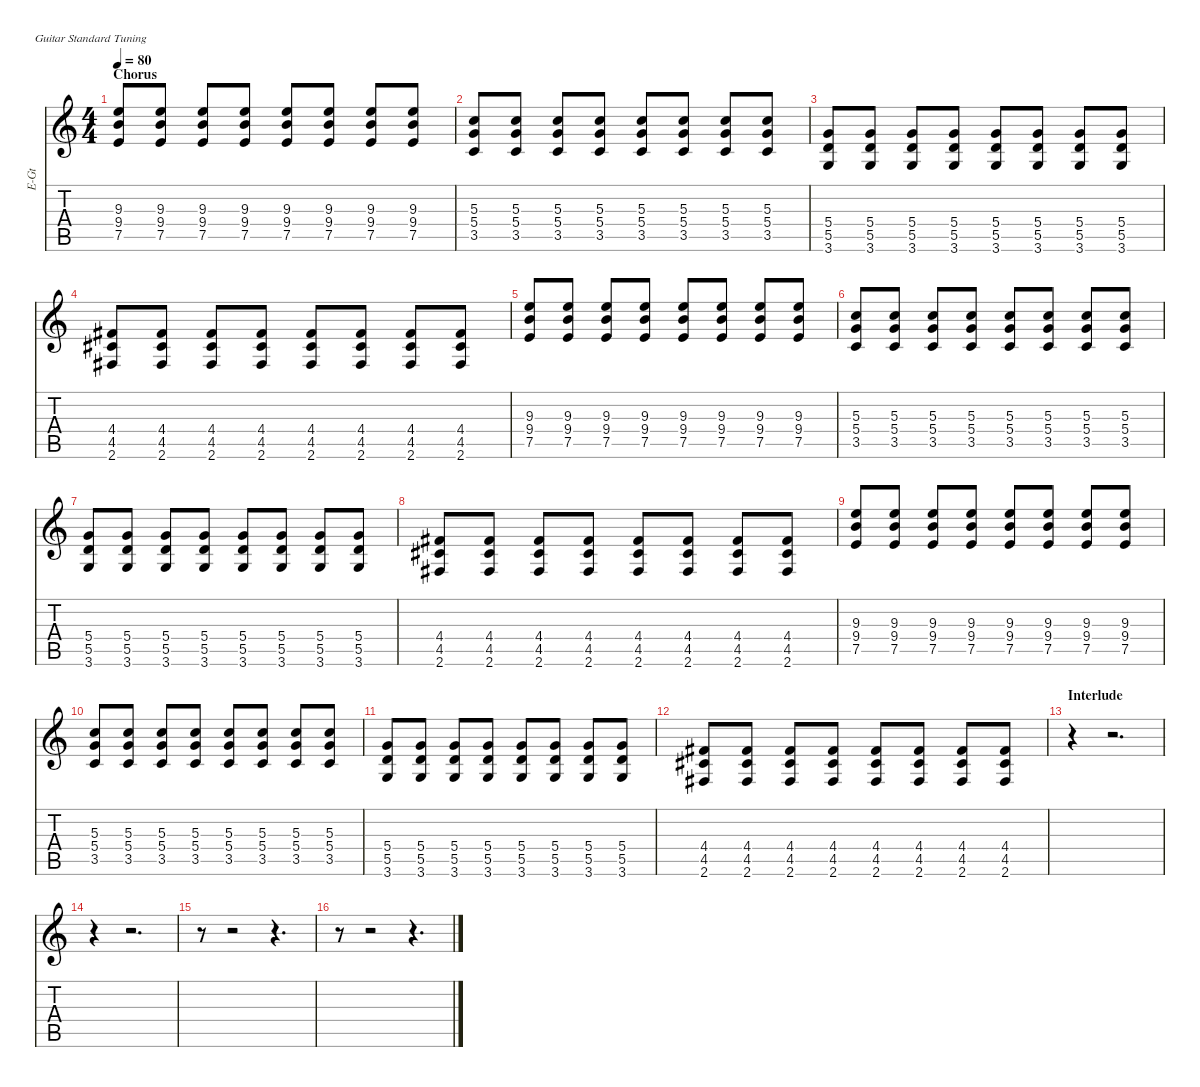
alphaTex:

\hideDynamics
\bracketExtendMode nobrackets
\otherSystemsTrackNameOrientation horizontal
\track ("Guitar1" "E-Gt") {instrument distortionguitar}
\staff {score tabs}
\tuning (E4 B3 G3 D3 A2 E2)
\ts (4 4)
\section ("" "Chorus")
\tempo 80
\clef g2
\ks c
(9.3 9.4 7.5).8{dy f beam Up} (9.3 9.4 7.5).8{beam Up} (9.3 9.4 7.5).8{beam Up} (9.3 9.4 7.5).8{beam Up} (9.3 9.4 7.5).8{beam Up} (9.3 9.4 7.5).8{beam Up} (9.3 9.4 7.5).8{beam Up} (9.3 9.4 7.5).8{beam Up} |
(5.3 5.4 3.5).8{beam Up} (5.3 5.4 3.5).8{beam Up} (5.3 5.4 3.5).8{beam Up} (5.3 5.4 3.5).8{beam Up} (5.3 5.4 3.5).8{beam Up} (5.3 5.4 3.5).8{beam Up} (5.3 5.4 3.5).8{beam Up} (5.3 5.4 3.5).8{beam Up} |
(5.4 5.5 3.6).8{beam Up} (5.4 5.5 3.6).8{beam Up} (5.4 5.5 3.6).8{beam Up} (5.4 5.5 3.6).8{beam Up} (5.4 5.5 3.6).8{beam Up} (5.4 5.5 3.6).8{beam Up} (5.4 5.5 3.6).8{beam Up} (5.4 5.5 3.6).8{beam Up} |
(4.4{acc #} 4.5{acc #} 2.6{acc #}).8{beam Up} (4.4{acc #} 4.5{acc #} 2.6{acc #}).8{beam Up} (4.4{acc #} 4.5{acc #} 2.6{acc #}).8{beam Up} (4.4{acc #} 4.5{acc #} 2.6{acc #}).8{beam Up} (4.4{acc #} 4.5{acc #} 2.6{acc #}).8{beam Up} (4.4{acc #} 4.5{acc #} 2.6{acc #}).8{beam Up} (4.4{acc #} 4.5{acc #} 2.6{acc #}).8{beam Up} (4.4{acc #} 4.5{acc #} 2.6{acc #}).8{beam Up} |
(9.3 9.4 7.5).8{beam Up} (9.3 9.4 7.5).8{beam Up} (9.3 9.4 7.5).8{beam Up} (9.3 9.4 7.5).8{beam Up} (9.3 9.4 7.5).8{beam Up} (9.3 9.4 7.5).8{beam Up} (9.3 9.4 7.5).8{beam Up} (9.3 9.4 7.5).8{beam Up} |
(5.3 5.4 3.5).8{beam Up} (5.3 5.4 3.5).8{beam Up} (5.3 5.4 3.5).8{beam Up} (5.3 5.4 3.5).8{beam Up} (5.3 5.4 3.5).8{beam Up} (5.3 5.4 3.5).8{beam Up} (5.3 5.4 3.5).8{beam Up} (5.3 5.4 3.5).8{beam Up} |
(5.4 5.5 3.6).8{beam Up} (5.4 5.5 3.6).8{beam Up} (5.4 5.5 3.6).8{beam Up} (5.4 5.5 3.6).8{beam Up} (5.4 5.5 3.6).8{beam Up} (5.4 5.5 3.6).8{beam Up} (5.4 5.5 3.6).8{beam Up} (5.4 5.5 3.6).8{beam Up} |
(4.4{acc #} 4.5{acc #} 2.6{acc #}).8{beam Up} (4.4{acc #} 4.5{acc #} 2.6{acc #}).8{beam Up} (4.4{acc #} 4.5{acc #} 2.6{acc #}).8{beam Up} (4.4{acc #} 4.5{acc #} 2.6{acc #}).8{beam Up} (4.4{acc #} 4.5{acc #} 2.6{acc #}).8{beam Up} (4.4{acc #} 4.5{acc #} 2.6{acc #}).8{beam Up} (4.4{acc #} 4.5{acc #} 2.6{acc #}).8{beam Up} (4.4{acc #} 4.5{acc #} 2.6{acc #}).8{beam Up} |
(9.3 9.4 7.5).8{beam Up} (9.3 9.4 7.5).8{beam Up} (9.3 9.4 7.5).8{beam Up} (9.3 9.4 7.5).8{beam Up} (9.3 9.4 7.5).8{beam Up} (9.3 9.4 7.5).8{beam Up} (9.3 9.4 7.5).8{beam Up} (9.3 9.4 7.5).8{beam Up} |
(5.3 5.4 3.5).8{beam Up} (5.3 5.4 3.5).8{beam Up} (5.3 5.4 3.5).8{beam Up} (5.3 5.4 3.5).8{beam Up} (5.3 5.4 3.5).8{beam Up} (5.3 5.4 3.5).8{beam Up} (5.3 5.4 3.5).8{beam Up} (5.3 5.4 3.5).8{beam Up} |
(5.4 5.5 3.6).8{beam Up} (5.4 5.5 3.6).8{beam Up} (5.4 5.5 3.6).8{beam Up} (5.4 5.5 3.6).8{beam Up} (5.4 5.5 3.6).8{beam Up} (5.4 5.5 3.6).8{beam Up} (5.4 5.5 3.6).8{beam Up} (5.4 5.5 3.6).8{beam Up} |
(4.4{acc #} 4.5{acc #} 2.6{acc #}).8{beam Up} (4.4{acc #} 4.5{acc #} 2.6{acc #}).8{beam Up} (4.4{acc #} 4.5{acc #} 2.6{acc #}).8{beam Up} (4.4{acc #} 4.5{acc #} 2.6{acc #}).8{beam Up} (4.4{acc #} 4.5{acc #} 2.6{acc #}).8{beam Up} (4.4{acc #} 4.5{acc #} 2.6{acc #}).8{beam Up} (4.4{acc #} 4.5{acc #} 2.6{acc #}).8{beam Up} (4.4{acc #} 4.5{acc #} 2.6{acc #}).8{beam Up} |
\section ("" "Interlude")
r.4{beam Down} r.2{d beam Down} |
r.4{beam Down} r.2{d beam Down} |
r.8{beam Down} r.2{beam Down} r.4{d beam Down} |
r.8{beam Down} r.2{beam Down} r.4{d beam Down}
